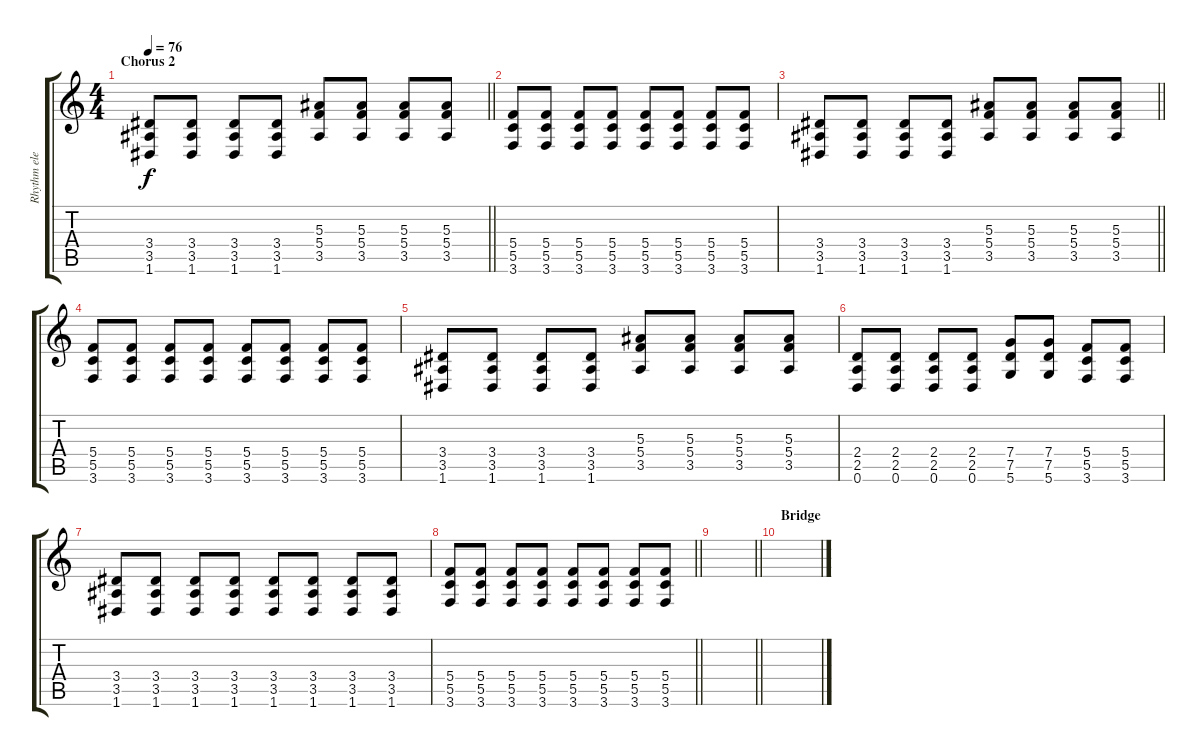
\track ("Rhythm elect." "Rhythm ele") {instrument overdrivenguitar}
\staff {score tabs}
\tuning (D4 A3 F3 C3 G2 D2) {hide}
\ts (4 4)
\section ("" "Chorus 2")
\tempo 76
\clef g2
\barLineRight lightlight
\ks c
(3.4 3.5 1.6).8{dy f} (3.4 3.5 1.6).8 (3.4 3.5 1.6).8 (3.4 3.5 1.6).8 (5.3 5.4 3.5).8 (5.3 5.4 3.5).8 (5.3 5.4 3.5).8 (5.3 5.4 3.5).8 |
(5.4 5.5 3.6).8 (5.4 5.5 3.6).8 (5.4 5.5 3.6).8 (5.4 5.5 3.6).8 (5.4 5.5 3.6).8 (5.4 5.5 3.6).8 (5.4 5.5 3.6).8 (5.4 5.5 3.6).8 |
\barLineRight lightlight
(3.4 3.5 1.6).8 (3.4 3.5 1.6).8 (3.4 3.5 1.6).8 (3.4 3.5 1.6).8 (5.3 5.4 3.5).8 (5.3 5.4 3.5).8 (5.3 5.4 3.5).8 (5.3 5.4 3.5).8 |
(5.4 5.5 3.6).8 (5.4 5.5 3.6).8 (5.4 5.5 3.6).8 (5.4 5.5 3.6).8 (5.4 5.5 3.6).8 (5.4 5.5 3.6).8 (5.4 5.5 3.6).8 (5.4 5.5 3.6).8 |
(3.4 3.5 1.6).8 (3.4 3.5 1.6).8 (3.4 3.5 1.6).8 (3.4 3.5 1.6).8 (5.3 5.4 3.5).8 (5.3 5.4 3.5).8 (5.3 5.4 3.5).8 (5.3 5.4 3.5).8 |
(2.4 2.5 0.6).8 (2.4 2.5 0.6).8 (2.4 2.5 0.6).8 (2.4 2.5 0.6).8 (7.4 7.5 5.6).8 (7.4 7.5 5.6).8 (5.4 5.5 3.6).8 (5.4 5.5 3.6).8 |
(3.4 3.5 1.6).8 (3.4 3.5 1.6).8 (3.4 3.5 1.6).8 (3.4 3.5 1.6).8 (3.4 3.5 1.6).8 (3.4 3.5 1.6).8 (3.4 3.5 1.6).8 (3.4 3.5 1.6).8 |
\barLineRight lightlight
(5.4 5.5 3.6).8 (5.4 5.5 3.6).8 (5.4 5.5 3.6).8 (5.4 5.5 3.6).8 (5.4 5.5 3.6).8 (5.4 5.5 3.6).8 (5.4 5.5 3.6).8 (5.4 5.5 3.6).8 |
\barLineRight lightlight
|
\section ("" "Bridge")
